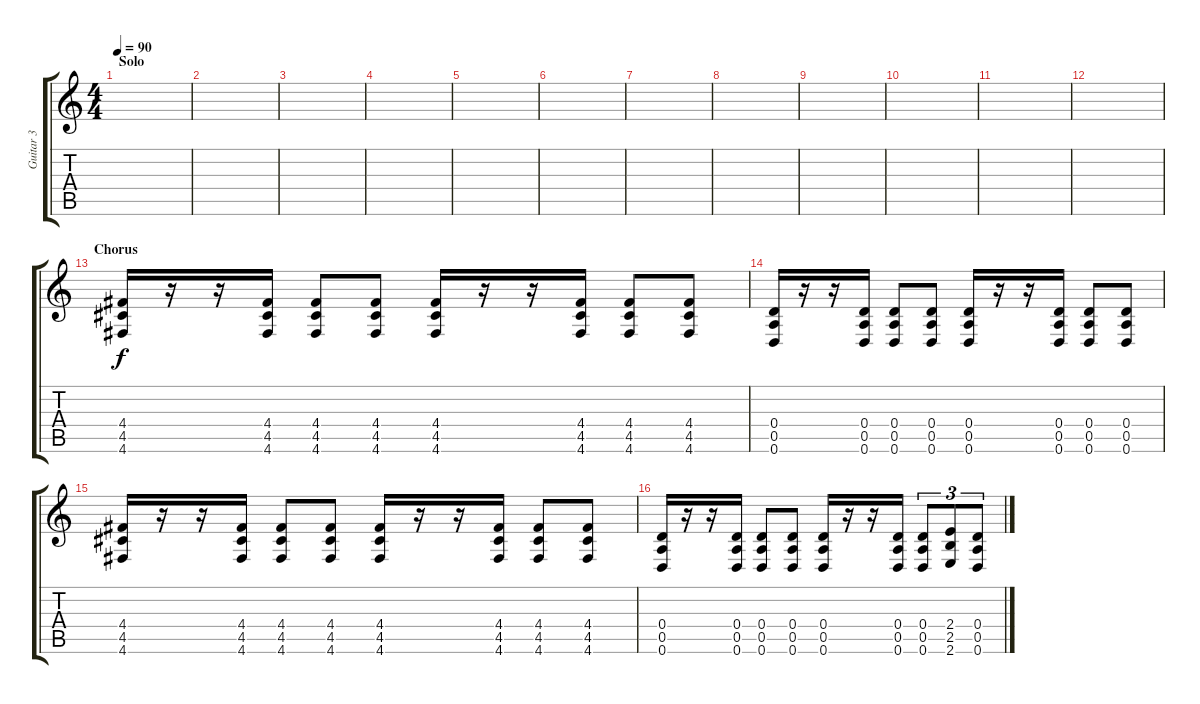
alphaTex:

\track ("Guitar 3" "Guitar 3") {instrument distortionguitar}
\staff {score tabs}
\tuning (E4 B3 G3 D3 A2 D2) {hide}
\ts (4 4)
\section ("" "Solo")
\tempo 90
\clef g2
\ks c
|
|
|
|
|
|
|
|
|
|
|
|
\section ("" "Chorus")
(4.4 4.5 4.6).16{instrument distortionguitar} r.16 r.16 (4.4 4.5 4.6).16 (4.4 4.5 4.6).8 (4.4 4.5 4.6).8 (4.4 4.5 4.6).16 r.16 r.16 (4.4 4.5 4.6).16 (4.4 4.5 4.6).8 (4.4 4.5 4.6).8 |
(0.4 0.5 0.6).16 r.16 r.16 (0.4 0.5 0.6).16 (0.4 0.5 0.6).8 (0.4 0.5 0.6).8 (0.4 0.5 0.6).16 r.16 r.16 (0.4 0.5 0.6).16 (0.4 0.5 0.6).8 (0.4 0.5 0.6).8 |
(4.4 4.5 4.6).16 r.16 r.16 (4.4 4.5 4.6).16 (4.4 4.5 4.6).8 (4.4 4.5 4.6).8 (4.4 4.5 4.6).16 r.16 r.16 (4.4 4.5 4.6).16 (4.4 4.5 4.6).8 (4.4 4.5 4.6).8 |
(0.4 0.5 0.6).16 r.16 r.16 (0.4 0.5 0.6).16 (0.4 0.5 0.6).8 (0.4 0.5 0.6).8 (0.4 0.5 0.6).16 r.16 r.16 (0.4 0.5 0.6).16 (0.4 0.5 0.6).8{tu (3 2)} (2.4 2.5 2.6).8{tu (3 2)} (0.4 0.5 0.6).8{tu (3 2)}
